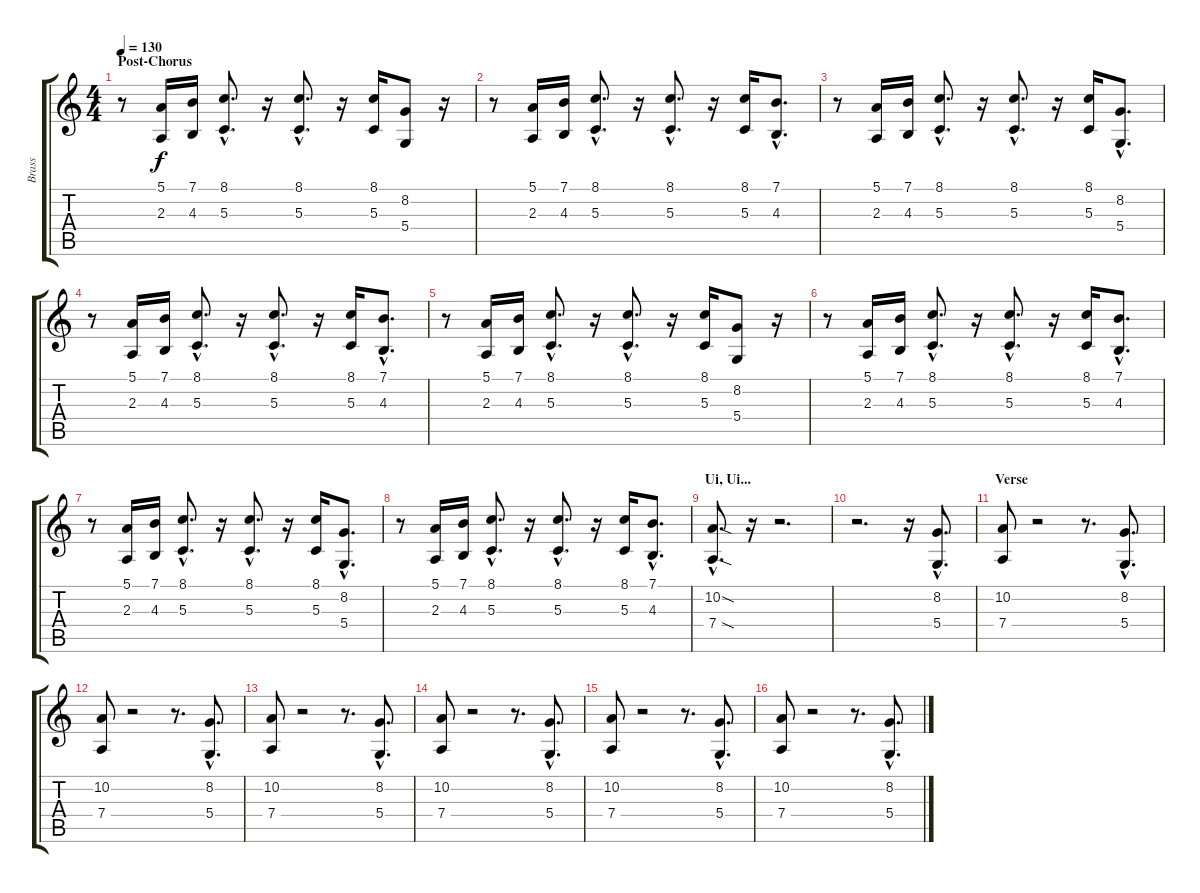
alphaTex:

\track ("Brass" "Brass") {instrument brasssection}
\staff {score tabs}
\tuning (E4 B3 G3 D3 A2 E2) {hide}
\ts (4 4)
\section ("" "Post-Chorus")
\tempo 130
\clef g2
\ks c
r.8{dy f} (5.1 2.3).16 (7.1 4.3).16 (8.1{hac} 5.3{hac}).8{d} r.16 (8.1{hac} 5.3{hac}).8{d} r.16 (8.1 5.3).16 (8.2 5.4).8 r.16 |
r.8 (5.1 2.3).16 (7.1 4.3).16 (8.1{hac} 5.3{hac}).8{d} r.16 (8.1{hac} 5.3{hac}).8{d} r.16 (8.1 5.3).16 (7.1{hac} 4.3{hac}).8{d} |
r.8 (5.1 2.3).16 (7.1 4.3).16 (8.1{hac} 5.3{hac}).8{d} r.16 (8.1{hac} 5.3{hac}).8{d} r.16 (8.1 5.3).16 (8.2{hac} 5.4{hac}).8{d} |
r.8 (5.1 2.3).16 (7.1 4.3).16 (8.1{hac} 5.3{hac}).8{d} r.16 (8.1{hac} 5.3{hac}).8{d} r.16 (8.1 5.3).16 (7.1{hac} 4.3{hac}).8{d} |
r.8 (5.1 2.3).16 (7.1 4.3).16 (8.1{hac} 5.3{hac}).8{d} r.16 (8.1{hac} 5.3{hac}).8{d} r.16 (8.1 5.3).16 (8.2 5.4).8 r.16 |
r.8 (5.1 2.3).16 (7.1 4.3).16 (8.1{hac} 5.3{hac}).8{d} r.16 (8.1{hac} 5.3{hac}).8{d} r.16 (8.1 5.3).16 (7.1{hac} 4.3{hac}).8{d} |
r.8 (5.1 2.3).16 (7.1 4.3).16 (8.1{hac} 5.3{hac}).8{d} r.16 (8.1{hac} 5.3{hac}).8{d} r.16 (8.1 5.3).16 (8.2{hac} 5.4{hac}).8{d} |
r.8 (5.1 2.3).16 (7.1 4.3).16 (8.1{hac} 5.3{hac}).8{d} r.16 (8.1{hac} 5.3{hac}).8{d} r.16 (8.1 5.3).16 (7.1{hac} 4.3{hac}).8{d} |
\section ("" "Ui, Ui...")
(10.2{sod hac} 7.4{sod hac}).8{d} r.16 r.2{d} |
r.2{d} r.16 (8.2{hac} 5.4{hac}).8{d} |
\section ("" "Verse")
(10.2 7.4).8 r.2 r.8{d} (8.2{hac} 5.4{hac}).8{d} |
(10.2 7.4).8 r.2 r.8{d} (8.2{hac} 5.4{hac}).8{d} |
(10.2 7.4).8 r.2 r.8{d} (8.2{hac} 5.4{hac}).8{d} |
(10.2 7.4).8 r.2 r.8{d} (8.2{hac} 5.4{hac}).8{d} |
(10.2 7.4).8 r.2 r.8{d} (8.2{hac} 5.4{hac}).8{d} |
(10.2 7.4).8 r.2 r.8{d} (8.2{hac} 5.4{hac}).8{d}
